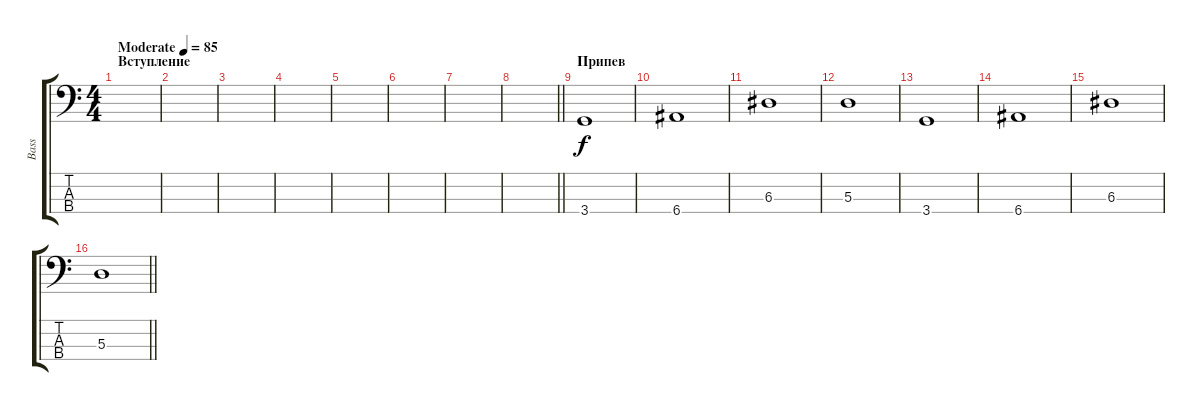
\track ("Bass" "Bass") {instrument electricbassfinger}
\staff {score tabs}
\tuning (G2 D2 A1 E1) {hide}
\ts (4 4)
\section ("" "Вступление")
\tempo (85 "Moderate")
\clef f4
\ks c
|
|
|
|
|
|
|
\barLineRight lightlight
|
\section ("" "Припев")
3.4.1 |
6.4.1 |
6.3.1 |
5.3.1 |
3.4.1 |
6.4.1 |
6.3.1 |
\barLineRight lightlight
5.3.1
